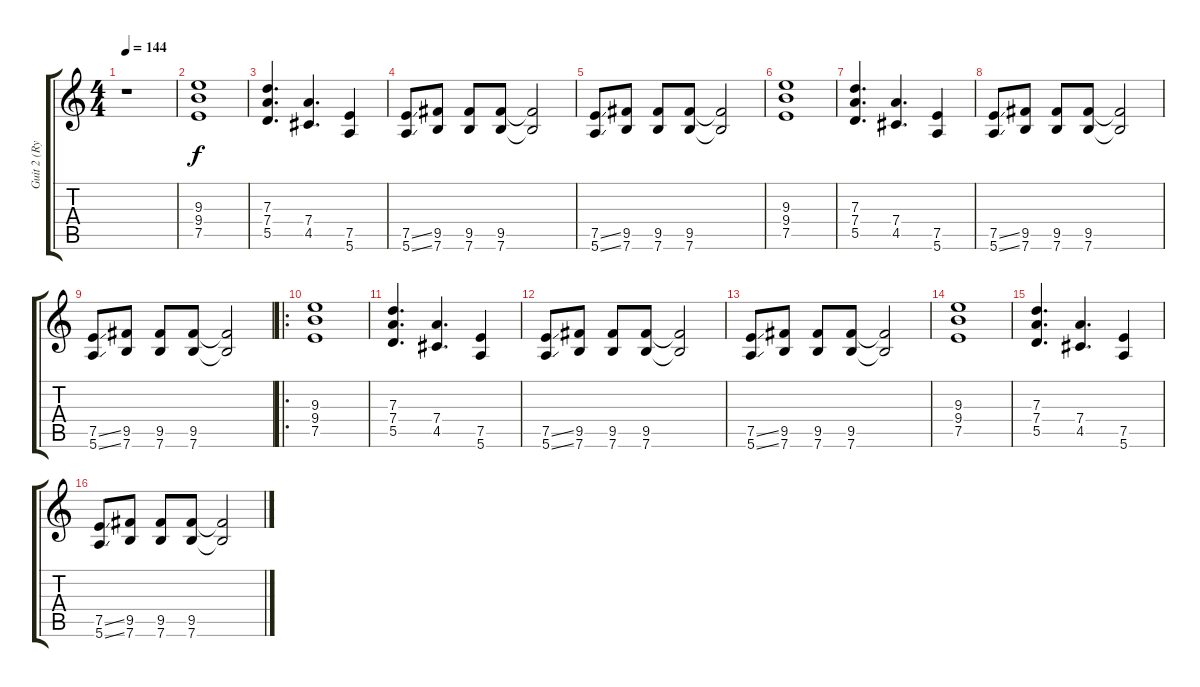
\track ("Guit 2 (Rythm)" "Guit 2 (Ry") {instrument distortionguitar}
\staff {score tabs}
\tuning (E4 B3 G3 D3 A2 E2) {hide}
\ts (4 4)
\tempo 144
\clef g2
\ks c
r.1{dy f instrument distortionguitar} |
(9.3 9.4 7.5).1 |
(7.3 7.4 5.5).4{d} (7.4 4.5).4{d} (7.5 5.6).4 |
(7.5{ss} 5.6{ss}).8 (9.5 7.6).8 (9.5 7.6).8 (9.5 7.6).8 (9.5{t} 7.6{t}).2 |
(7.5{ss} 5.6{ss}).8 (9.5 7.6).8 (9.5 7.6).8 (9.5 7.6).8 (9.5{t} 7.6{t}).2 |
(9.3 9.4 7.5).1 |
(7.3 7.4 5.5).4{d} (7.4 4.5).4{d} (7.5 5.6).4 |
(7.5{ss} 5.6{ss}).8 (9.5 7.6).8 (9.5 7.6).8 (9.5 7.6).8 (9.5{t} 7.6{t}).2 |
(7.5{ss} 5.6{ss}).8 (9.5 7.6).8 (9.5 7.6).8 (9.5 7.6).8 (9.5{t} 7.6{t}).2 |
\ro
(9.3 9.4 7.5).1 |
(7.3 7.4 5.5).4{d} (7.4 4.5).4{d} (7.5 5.6).4 |
(7.5{ss} 5.6{ss}).8 (9.5 7.6).8 (9.5 7.6).8 (9.5 7.6).8 (9.5{t} 7.6{t}).2 |
(7.5{ss} 5.6{ss}).8 (9.5 7.6).8 (9.5 7.6).8 (9.5 7.6).8 (9.5{t} 7.6{t}).2 |
(9.3 9.4 7.5).1 |
(7.3 7.4 5.5).4{d} (7.4 4.5).4{d} (7.5 5.6).4 |
(7.5{ss} 5.6{ss}).8 (9.5 7.6).8 (9.5 7.6).8 (9.5 7.6).8 (9.5{t} 7.6{t}).2
